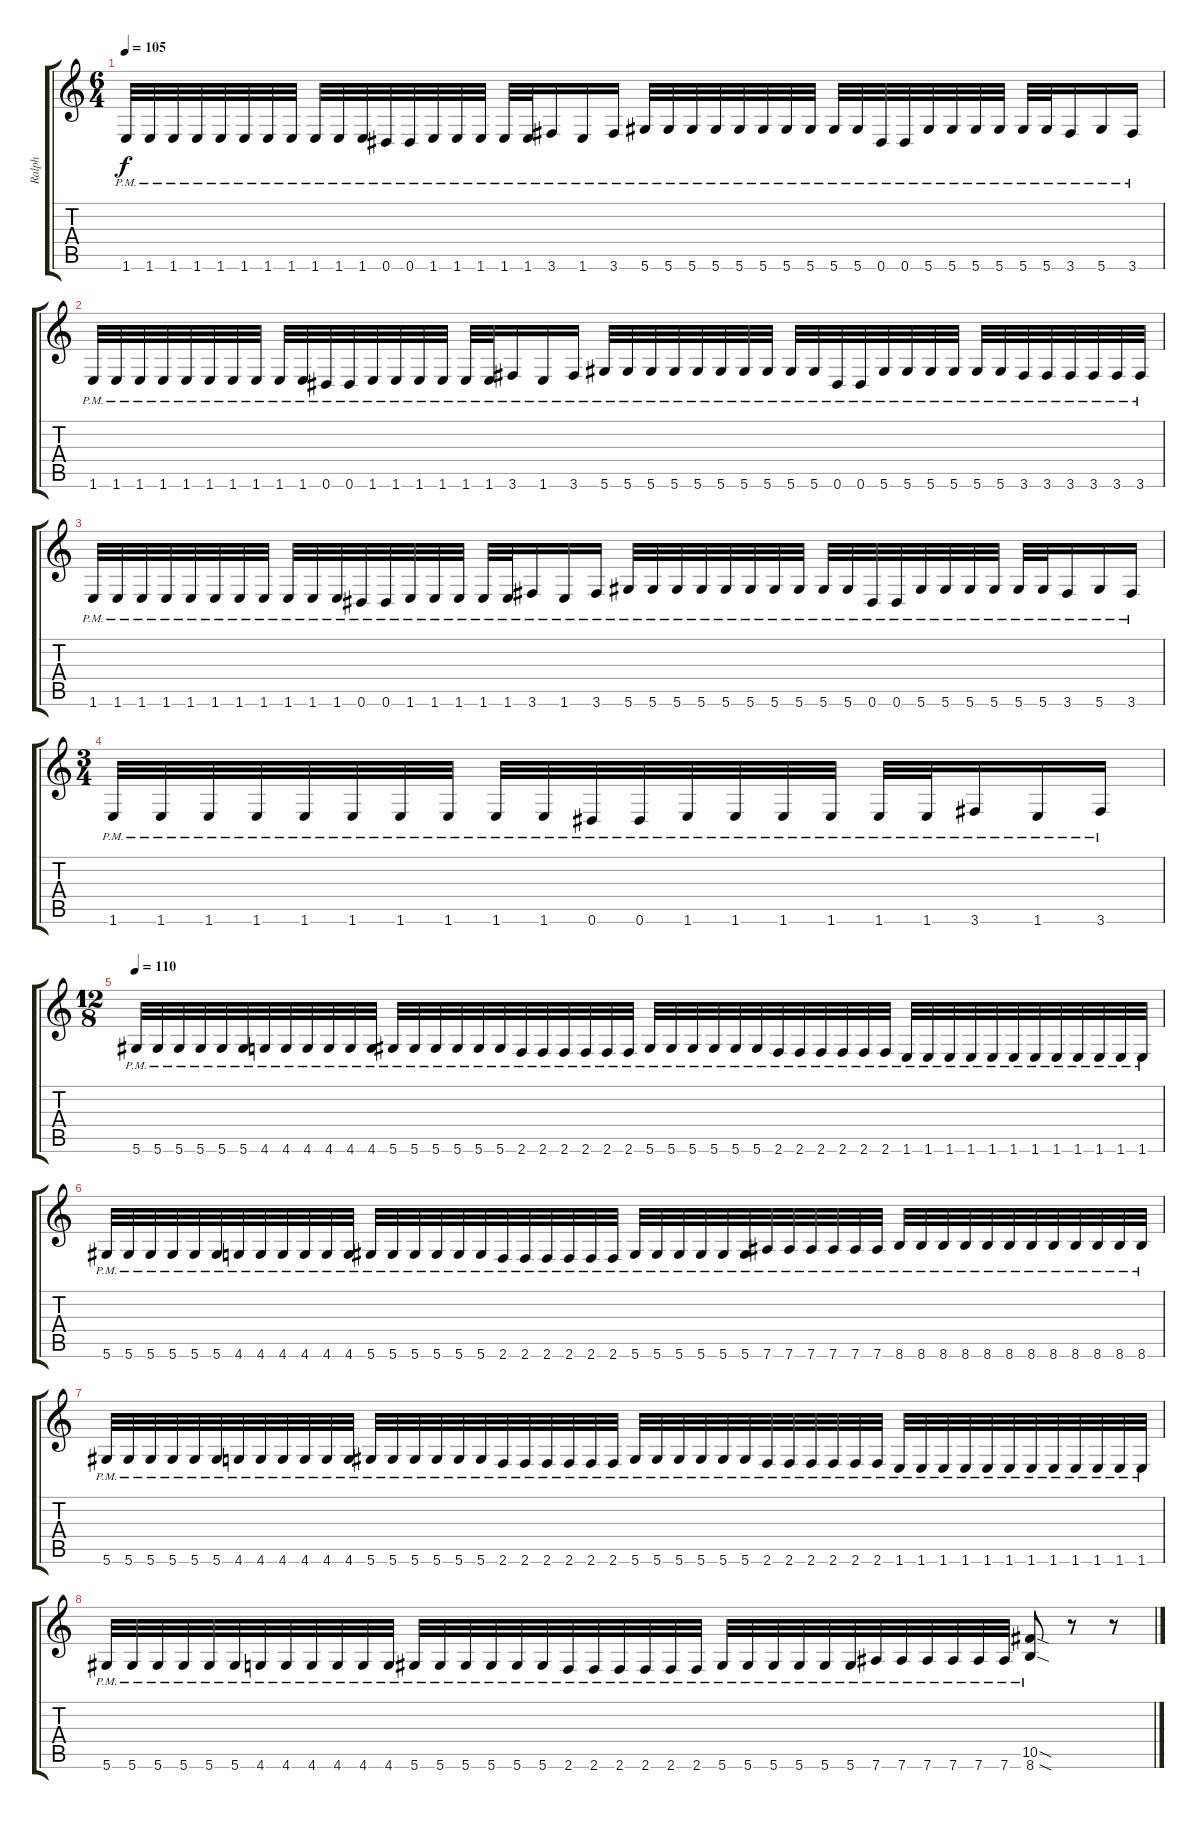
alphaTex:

\track ("Ralph" "Ralph") {instrument distortionguitar}
\staff {score tabs}
\tuning (Eb4 Bb3 Gb3 Db3 Ab2 Eb2) {hide}
\ts (6 4)
\tempo 105
\clef g2
\ks c
1.6{pm}.32{dy f} 1.6{pm}.32 1.6{pm}.32 1.6{pm}.32 1.6{pm}.32 1.6{pm}.32 1.6{pm}.32 1.6{pm}.32 1.6{pm}.32 1.6{pm}.32 1.6{pm}.32 0.6{pm}.32 0.6{pm}.32 1.6{pm}.32 1.6{pm}.32 1.6{pm}.32 1.6{pm}.32 1.6{pm}.32 3.6{pm}.16 1.6{pm}.16 3.6{pm}.16 5.6{pm}.32 5.6{pm}.32 5.6{pm}.32 5.6{pm}.32 5.6{pm}.32 5.6{pm}.32 5.6{pm}.32 5.6{pm}.32 5.6{pm}.32 5.6{pm}.32 0.6{pm}.32 0.6{pm}.32 5.6{pm}.32 5.6{pm}.32 5.6{pm}.32 5.6{pm}.32 5.6{pm}.32 5.6{pm}.32 3.6{pm}.16 5.6{pm}.16 3.6{pm}.16 |
1.6{pm}.32 1.6{pm}.32 1.6{pm}.32 1.6{pm}.32 1.6{pm}.32 1.6{pm}.32 1.6{pm}.32 1.6{pm}.32 1.6{pm}.32 1.6{pm}.32 0.6{pm}.32 0.6{pm}.32 1.6{pm}.32 1.6{pm}.32 1.6{pm}.32 1.6{pm}.32 1.6{pm}.32 1.6{pm}.32 3.6{pm}.16 1.6{pm}.16 3.6{pm}.16 5.6{pm}.32 5.6{pm}.32 5.6{pm}.32 5.6{pm}.32 5.6{pm}.32 5.6{pm}.32 5.6{pm}.32 5.6{pm}.32 5.6{pm}.32 5.6{pm}.32 0.6{pm}.32 0.6{pm}.32 5.6{pm}.32 5.6{pm}.32 5.6{pm}.32 5.6{pm}.32 5.6{pm}.32 5.6{pm}.32 3.6{pm}.32 3.6{pm}.32 3.6{pm}.32 3.6{pm}.32 3.6{pm}.32 3.6{pm}.32 |
1.6{pm}.32 1.6{pm}.32 1.6{pm}.32 1.6{pm}.32 1.6{pm}.32 1.6{pm}.32 1.6{pm}.32 1.6{pm}.32 1.6{pm}.32 1.6{pm}.32 1.6{pm}.32 0.6{pm}.32 0.6{pm}.32 1.6{pm}.32 1.6{pm}.32 1.6{pm}.32 1.6{pm}.32 1.6{pm}.32 3.6{pm}.16 1.6{pm}.16 3.6{pm}.16 5.6{pm}.32 5.6{pm}.32 5.6{pm}.32 5.6{pm}.32 5.6{pm}.32 5.6{pm}.32 5.6{pm}.32 5.6{pm}.32 5.6{pm}.32 5.6{pm}.32 0.6{pm}.32 0.6{pm}.32 5.6{pm}.32 5.6{pm}.32 5.6{pm}.32 5.6{pm}.32 5.6{pm}.32 5.6{pm}.32 3.6{pm}.16 5.6{pm}.16 3.6{pm}.16 |
\ts (3 4)
1.6{pm}.32 1.6{pm}.32 1.6{pm}.32 1.6{pm}.32 1.6{pm}.32 1.6{pm}.32 1.6{pm}.32 1.6{pm}.32 1.6{pm}.32 1.6{pm}.32 0.6{pm}.32 0.6{pm}.32 1.6{pm}.32 1.6{pm}.32 1.6{pm}.32 1.6{pm}.32 1.6{pm}.32 1.6{pm}.32 3.6{pm}.16 1.6{pm}.16 3.6{pm}.16 |
\ts (12 8)
\tempo 110
5.6{pm}.32 5.6{pm}.32 5.6{pm}.32 5.6{pm}.32 5.6{pm}.32 5.6{pm}.32 4.6{pm}.32 4.6{pm}.32 4.6{pm}.32 4.6{pm}.32 4.6{pm}.32 4.6{pm}.32 5.6{pm}.32 5.6{pm}.32 5.6{pm}.32 5.6{pm}.32 5.6{pm}.32 5.6{pm}.32 2.6{pm}.32 2.6{pm}.32 2.6{pm}.32 2.6{pm}.32 2.6{pm}.32 2.6{pm}.32 5.6{pm}.32 5.6{pm}.32 5.6{pm}.32 5.6{pm}.32 5.6{pm}.32 5.6{pm}.32 2.6{pm}.32 2.6{pm}.32 2.6{pm}.32 2.6{pm}.32 2.6{pm}.32 2.6{pm}.32 1.6{pm}.32 1.6{pm}.32 1.6{pm}.32 1.6{pm}.32 1.6{pm}.32 1.6{pm}.32 1.6{pm}.32 1.6{pm}.32 1.6{pm}.32 1.6{pm}.32 1.6{pm}.32 1.6{pm}.32 |
5.6{pm}.32 5.6{pm}.32 5.6{pm}.32 5.6{pm}.32 5.6{pm}.32 5.6{pm}.32 4.6{pm}.32 4.6{pm}.32 4.6{pm}.32 4.6{pm}.32 4.6{pm}.32 4.6{pm}.32 5.6{pm}.32 5.6{pm}.32 5.6{pm}.32 5.6{pm}.32 5.6{pm}.32 5.6{pm}.32 2.6{pm}.32 2.6{pm}.32 2.6{pm}.32 2.6{pm}.32 2.6{pm}.32 2.6{pm}.32 5.6{pm}.32 5.6{pm}.32 5.6{pm}.32 5.6{pm}.32 5.6{pm}.32 5.6{pm}.32 7.6{pm}.32 7.6{pm}.32 7.6{pm}.32 7.6{pm}.32 7.6{pm}.32 7.6{pm}.32 8.6{pm}.32 8.6{pm}.32 8.6{pm}.32 8.6{pm}.32 8.6{pm}.32 8.6{pm}.32 8.6{pm}.32 8.6{pm}.32 8.6{pm}.32 8.6{pm}.32 8.6{pm}.32 8.6{pm}.32 |
5.6{pm}.32 5.6{pm}.32 5.6{pm}.32 5.6{pm}.32 5.6{pm}.32 5.6{pm}.32 4.6{pm}.32 4.6{pm}.32 4.6{pm}.32 4.6{pm}.32 4.6{pm}.32 4.6{pm}.32 5.6{pm}.32 5.6{pm}.32 5.6{pm}.32 5.6{pm}.32 5.6{pm}.32 5.6{pm}.32 2.6{pm}.32 2.6{pm}.32 2.6{pm}.32 2.6{pm}.32 2.6{pm}.32 2.6{pm}.32 5.6{pm}.32 5.6{pm}.32 5.6{pm}.32 5.6{pm}.32 5.6{pm}.32 5.6{pm}.32 2.6{pm}.32 2.6{pm}.32 2.6{pm}.32 2.6{pm}.32 2.6{pm}.32 2.6{pm}.32 1.6{pm}.32 1.6{pm}.32 1.6{pm}.32 1.6{pm}.32 1.6{pm}.32 1.6{pm}.32 1.6{pm}.32 1.6{pm}.32 1.6{pm}.32 1.6{pm}.32 1.6{pm}.32 1.6{pm}.32 |
5.6{pm}.32 5.6{pm}.32 5.6{pm}.32 5.6{pm}.32 5.6{pm}.32 5.6{pm}.32 4.6{pm}.32 4.6{pm}.32 4.6{pm}.32 4.6{pm}.32 4.6{pm}.32 4.6{pm}.32 5.6{pm}.32 5.6{pm}.32 5.6{pm}.32 5.6{pm}.32 5.6{pm}.32 5.6{pm}.32 2.6{pm}.32 2.6{pm}.32 2.6{pm}.32 2.6{pm}.32 2.6{pm}.32 2.6{pm}.32 5.6{pm}.32 5.6{pm}.32 5.6{pm}.32 5.6{pm}.32 5.6{pm}.32 5.6{pm}.32 7.6{pm}.32 7.6{pm}.32 7.6{pm}.32 7.6{pm}.32 7.6{pm}.32 7.6{pm}.32 (10.5{sod} 8.6{sod pm}).8 r.8 r.8
